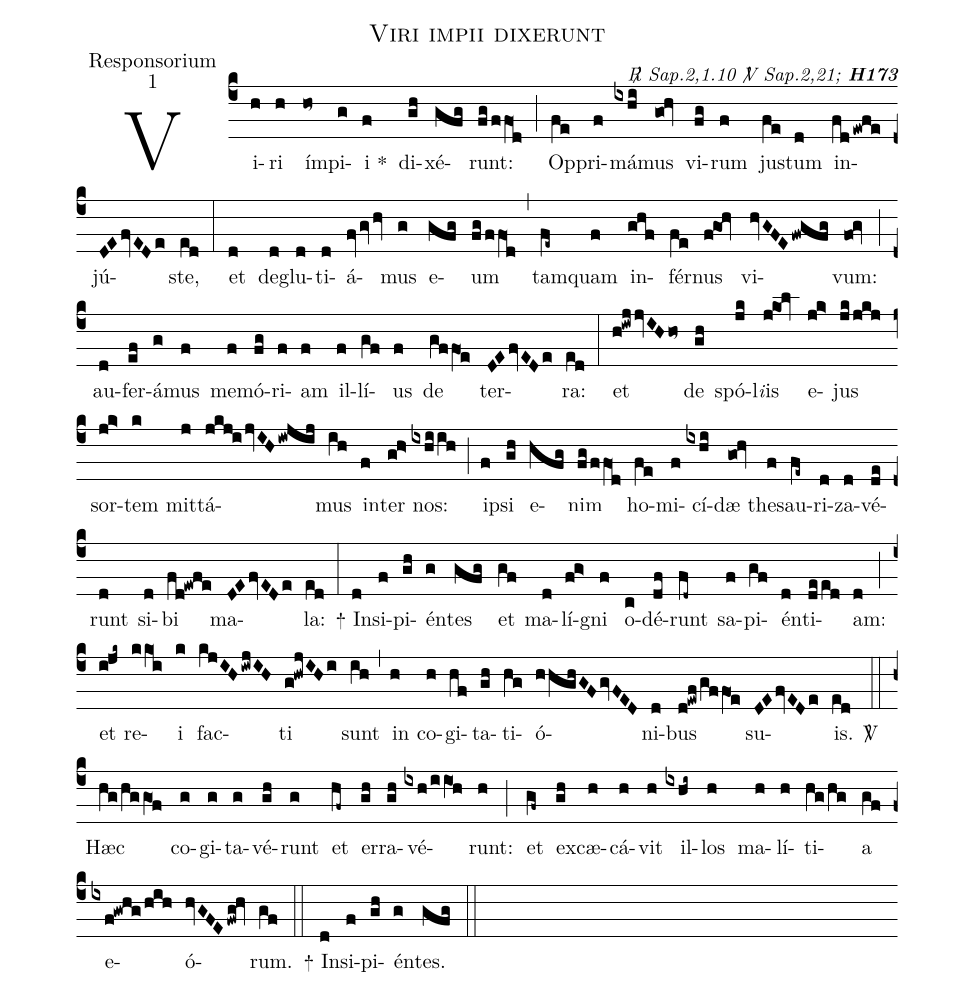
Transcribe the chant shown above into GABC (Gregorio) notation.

name:Viri impii dixerunt;
office-part:Responsorium;
mode:1;
commentary:{\itshape\mdseries \Rbar\ Sap.2,1.10 \Vbar\ Sap.2,21;\/} {\bfseries H173};
%%
(c4) Vi(h)ri(h) ím(ho~)pi(g)i <sp>*</sp>(f) di(gh)xé(gfg)runt:(fg/ffO1d) (;)
Op(fe)pri(f)má(ixhi)mus(go0!hv) vi(fg)rum(f) ju(fe)stum(d) in(fd/ewfe)jú(DEfvEDe)ste,(ed) (:)
et(d) de(d)glu(d)ti(d)á(fvgvhv)mus(g) e(gfg)um(fg/ffO1d) (,)
tam(fe~)quam(f) in(ghf)fér(fe)nus(f!go1!hv) vi(hvGFEfwgfg)vum:(fo0!gv) (;)
au(d)fer(ef)á(g)mus(f) me(f)mó(fg)ri(f)am(f) il(f)lí(gf)us(f) de(gffO1e) ter(DEfvEDe)ra:(ed) (:)
et(h!iwjjvIHho~) de(gh) spó(jk)l<e>i</e>is(j!ko1!lv) e(j!k>)jus(jk/jkj) sor(j!k>)tem(k)  mit(j)tá(jkj!i/jvIHiwjij)mus(ih) in(f)ter(g!h>) nos:(ixhi/ih) (;)
ip(f)si(gh) e(hfg)nim(fg/ffO1d) ho(fe)mi(f)cí(ixhi)dæ(go0!hv) the(f)sau(fe~)ri(d)za(d)vé(de)runt(d) si(d)bi(fd!ewfe) ma(DEfvEDe)la:(ed) (:)
<sp>+</sp> In(d)si(f)pi(gh)én(g)tes(gfg) et(gf) ma(d)lí(f!g>)gni(f) o(c)dé(df)runt(fd~) sa(f)pi(gf)én(d)ti(de/ed)am:(d) (;)
et(i!jk~) re(kkO1i)i(k) fac(kjIHiwjIH)ti(g!hwjIHi) sunt(ih) (,)
in(h) co(h)gi(hf)ta(gh)ti(hg)ó(h/hghGFgvFED)ni(d)bus(d!ewf/gffO1e) su(DEfvEDe)is.(ed)
<sp>V/</sp>(::) Hæc(hg/hggO1f) co(g)gi(g)ta(g)vé(gh)runt(g) et(hf~) er(gh)ra(gh)vé(ixh/iiO1h)runt:(h) (;)
et(gf~) ex(gh)cæ(h)cá(h)vit(h) il(ixhi~)los(h) ma(h)lí(h)ti(hg/hg)a(gf) e(ixf!gwhg/hih)ó(hvGFEfwg!hv)rum.(gf) (::)
<sp>+</sp> In(d)si(f)pi(gh)én(g)tes.(gfg) (::)
